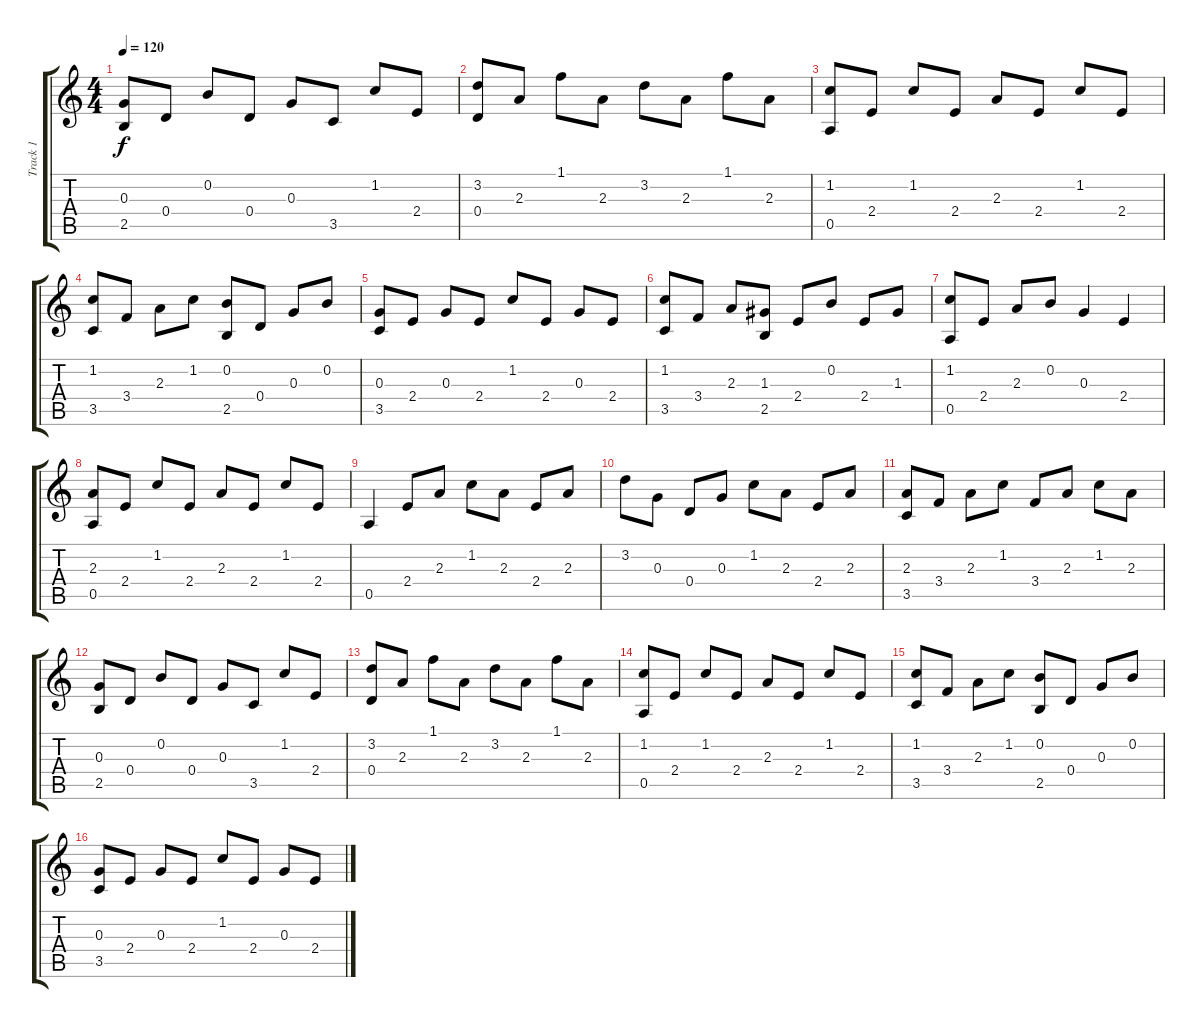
\track ("Track 1" "Track 1") {instrument acousticguitarsteel}
\staff {score tabs}
\tuning (E4 B3 G3 D3 A2 E2) {hide}
\ts (4 4)
\tempo 120
\clef g2
\ks c
(0.3 2.5).8{dy f} 0.4.8 0.2.8 0.4.8 0.3.8 3.5.8 1.2.8 2.4.8 |
(3.2 0.4).8 2.3.8 1.1.8 2.3.8 3.2.8 2.3.8 1.1.8 2.3.8 |
(1.2 0.5).8 2.4.8 1.2.8 2.4.8 2.3.8 2.4.8 1.2.8 2.4.8 |
(1.2 3.5).8 3.4.8 2.3.8 1.2.8 (0.2 2.5).8 0.4.8 0.3.8 0.2.8 |
(0.3 3.5).8 2.4.8 0.3.8 2.4.8 1.2.8 2.4.8 0.3.8 2.4.8 |
(1.2 3.5).8 3.4.8 2.3.8 (1.3 2.5).8 2.4.8 0.2.8 2.4.8 1.3.8 |
(1.2 0.5).8 2.4.8 2.3.8 0.2.8 0.3.4 2.4.4 |
(2.3 0.5).8 2.4.8 1.2.8 2.4.8 2.3.8 2.4.8 1.2.8 2.4.8 |
0.5.4 2.4.8 2.3.8 1.2.8 2.3.8 2.4.8 2.3.8 |
3.2.8 0.3.8 0.4.8 0.3.8 1.2.8 2.3.8 2.4.8 2.3.8 |
(2.3 3.5).8 3.4.8 2.3.8 1.2.8 3.4.8 2.3.8 1.2.8 2.3.8 |
(0.3 2.5).8 0.4.8 0.2.8 0.4.8 0.3.8 3.5.8 1.2.8 2.4.8 |
(3.2 0.4).8 2.3.8 1.1.8 2.3.8 3.2.8 2.3.8 1.1.8 2.3.8 |
(1.2 0.5).8 2.4.8 1.2.8 2.4.8 2.3.8 2.4.8 1.2.8 2.4.8 |
(1.2 3.5).8 3.4.8 2.3.8 1.2.8 (0.2 2.5).8 0.4.8 0.3.8 0.2.8 |
(0.3 3.5).8 2.4.8 0.3.8 2.4.8 1.2.8 2.4.8 0.3.8 2.4.8
